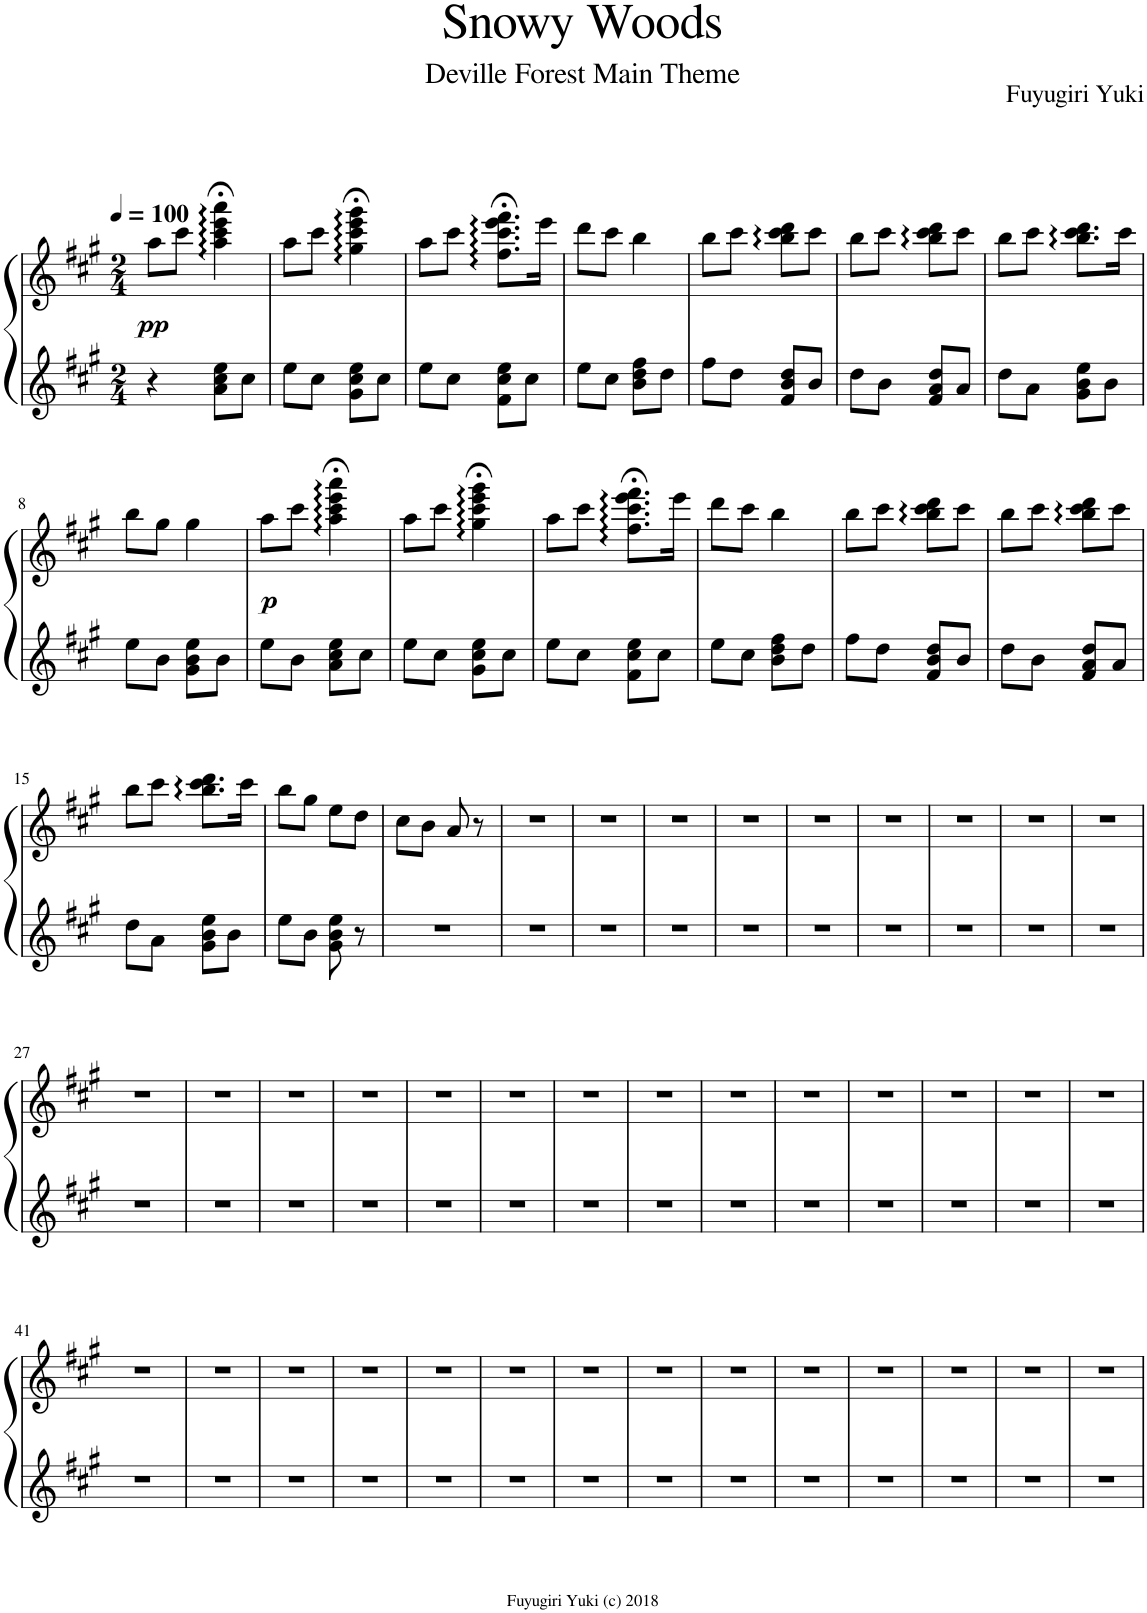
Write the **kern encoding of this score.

**kern	**kern	**dynam
*part1	*part1	*part1
*staff2	*staff1	*staff1/2
*I"Piano	*	*
*I'Pno.	*	*
*clefG2	*clefG2	*
*k[f#c#g#]	*k[f#c#g#]	*
*M2/4	*M2/4	*
*MM100	*MM100	*
=1	=1	=1
!	!	!LO:DY:b
4r	8aa\L	pp
.	8ccc#\J	.
8a\ 8cc#\ 8ee\L	4aa\::;< 4ccc#\::;< 4eee\::;< 4aaa\::;<	.
8cc#\J	.	.
=2	=2	=2
8ee\L	8aa\L	.
8cc#\J	8ccc#\J	.
8g#\ 8cc#\ 8ee\L	4gg#\::;< 4ccc#\::;< 4eee\::;< 4ggg#\::;<	.
8cc#\J	.	.
=3	=3	=3
8ee\L	8aa\L	.
8cc#\J	8ccc#\J	.
8f#\ 8cc#\ 8ee\L	8.ff#\::;< 8.ccc#\::;< 8.eee\::;< 8.fff#\::;<L	.
8cc#\J	.	.
.	16eee\Jk	.
=4	=4	=4
8ee\L	8ddd\L	.
8cc#\J	8ccc#\J	.
8b\ 8dd\ 8ff#\L	4bb\	.
8dd\J	.	.
=5	=5	=5
8ff#\L	8bb\L	.
8dd\J	8ccc#\J	.
8f#/ 8b/ 8dd/L	8bb\:: 8ccc#\:: 8ddd\::L	.
8b/J	8ccc#\J	.
=6	=6	=6
8dd\L	8bb\L	.
8b\J	8ccc#\J	.
8f#/ 8a/ 8dd/L	8bb\:: 8ccc#\:: 8ddd\::L	.
8a/J	8ccc#\J	.
=7	=7	=7
8dd\L	8bb\L	.
8a\J	8ccc#\J	.
8g#\ 8b\ 8ee\L	8.bb\:: 8.ccc#\:: 8.ddd\::L	.
8b\J	.	.
.	16ccc#\Jk	.
!!LO:LB:g=z
=8	=8	=8
8ee\L	8bb\L	.
8b\J	8gg#\J	.
8g#\ 8b\ 8ee\L	4gg#\	.
8b\J	.	.
=9	=9	=9
!	!	!LO:DY:b
8ee\L	8aa\L	p
8b\J	8ccc#\J	.
8a\ 8cc#\ 8ee\L	4aa\::;< 4ccc#\::;< 4eee\::;< 4aaa\::;<	.
8cc#\J	.	.
=10	=10	=10
8ee\L	8aa\L	.
8cc#\J	8ccc#\J	.
8g#\ 8cc#\ 8ee\L	4gg#\::;< 4ccc#\::;< 4eee\::;< 4ggg#\::;<	.
8cc#\J	.	.
=11	=11	=11
8ee\L	8aa\L	.
8cc#\J	8ccc#\J	.
8f#\ 8cc#\ 8ee\L	8.ff#\::;< 8.ccc#\::;< 8.eee\::;< 8.fff#\::;<L	.
8cc#\J	.	.
.	16eee\Jk	.
=12	=12	=12
8ee\L	8ddd\L	.
8cc#\J	8ccc#\J	.
8b\ 8dd\ 8ff#\L	4bb\	.
8dd\J	.	.
=13	=13	=13
8ff#\L	8bb\L	.
8dd\J	8ccc#\J	.
8f#/ 8b/ 8dd/L	8bb\:: 8ccc#\:: 8ddd\::L	.
8b/J	8ccc#\J	.
=14	=14	=14
8dd\L	8bb\L	.
8b\J	8ccc#\J	.
8f#/ 8a/ 8dd/L	8bb\:: 8ccc#\:: 8ddd\::L	.
8a/J	8ccc#\J	.
!!LO:LB:g=z
=15	=15	=15
8dd\L	8bb\L	.
8a\J	8ccc#\J	.
8g#\ 8b\ 8ee\L	8.bb\:: 8.ccc#\:: 8.ddd\::L	.
8b\J	.	.
.	16ccc#\Jk	.
=16	=16	=16
8ee\L	8bb\L	.
8b\J	8gg#\J	.
8g#\ 8b\ 8ee\	8ee\L	.
8r	8dd\J	.
=17	=17	=17
2r	8cc#\L	.
.	8b\J	.
.	8a/	.
.	8r	.
=18	=18	=18
2r	2r	.
=19	=19	=19
2r	2r	.
=20	=20	=20
2r	2r	.
=21	=21	=21
2r	2r	.
=22	=22	=22
2r	2r	.
=23	=23	=23
2r	2r	.
=24	=24	=24
2r	2r	.
=25	=25	=25
2r	2r	.
=26	=26	=26
2r	2r	.
!!LO:LB:g=z
=27	=27	=27
2r	2r	.
=28	=28	=28
2r	2r	.
=29	=29	=29
2r	2r	.
=30	=30	=30
2r	2r	.
=31	=31	=31
2r	2r	.
=32	=32	=32
2r	2r	.
=33	=33	=33
2r	2r	.
=34	=34	=34
2r	2r	.
=35	=35	=35
2r	2r	.
=36	=36	=36
2r	2r	.
=37	=37	=37
2r	2r	.
=38	=38	=38
2r	2r	.
=39	=39	=39
2r	2r	.
=40	=40	=40
2r	2r	.
!!LO:LB:g=z
=41	=41	=41
2r	2r	.
=42	=42	=42
2r	2r	.
=43	=43	=43
2r	2r	.
=44	=44	=44
2r	2r	.
=45	=45	=45
2r	2r	.
=46	=46	=46
2r	2r	.
=47	=47	=47
2r	2r	.
=48	=48	=48
2r	2r	.
=49	=49	=49
2r	2r	.
=50	=50	=50
2r	2r	.
=51	=51	=51
2r	2r	.
=52	=52	=52
2r	2r	.
=53	=53	=53
2r	2r	.
=54	=54	=54
2r	2r	.
=	=	=
*-	*-	*-
